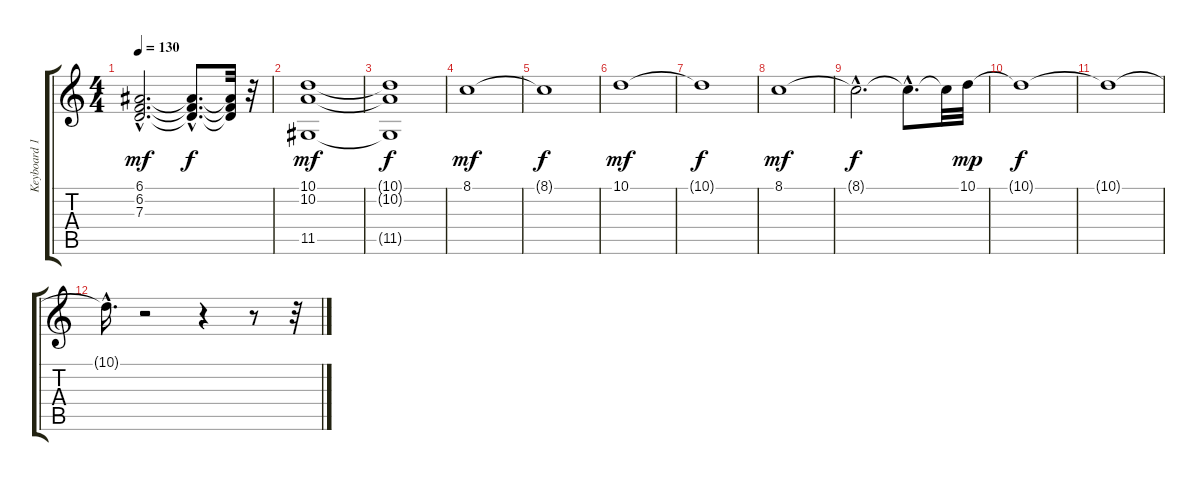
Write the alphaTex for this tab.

\track ("Keyboard 1" "Keyboard 1") {instrument pad7halo}
\staff {score tabs}
\tuning (E4 B3 G3 D3 A2 E2) {hide}
\ts (4 4)
\tempo 130
\clef g2
\ks c
(6.1{hac} 6.2{hac} 7.3{hac}).2{d dy mf} (6.1{hac t} 6.2{hac t} 7.3{hac t}).8{d dy f} (6.1{t} 6.2{t} 7.3{t}).32 r.32 |
(10.1 10.2 11.5).1{dy mf} |
(10.1{t} 10.2{t} 11.5{t}).1{dy f} |
8.1.1{dy mf} |
8.1{t}.1{dy f} |
10.1.1{dy mf} |
10.1{t}.1{dy f} |
8.1.1{dy mf} |
8.1{hac t}.2{d dy f} 8.1{hac t}.8{d} 8.1{t}.32 10.1.32{dy mp} |
10.1{t}.1{dy f} |
10.1{t}.1 |
10.1{hac t}.16{d} r.2 r.4 r.8 r.32
